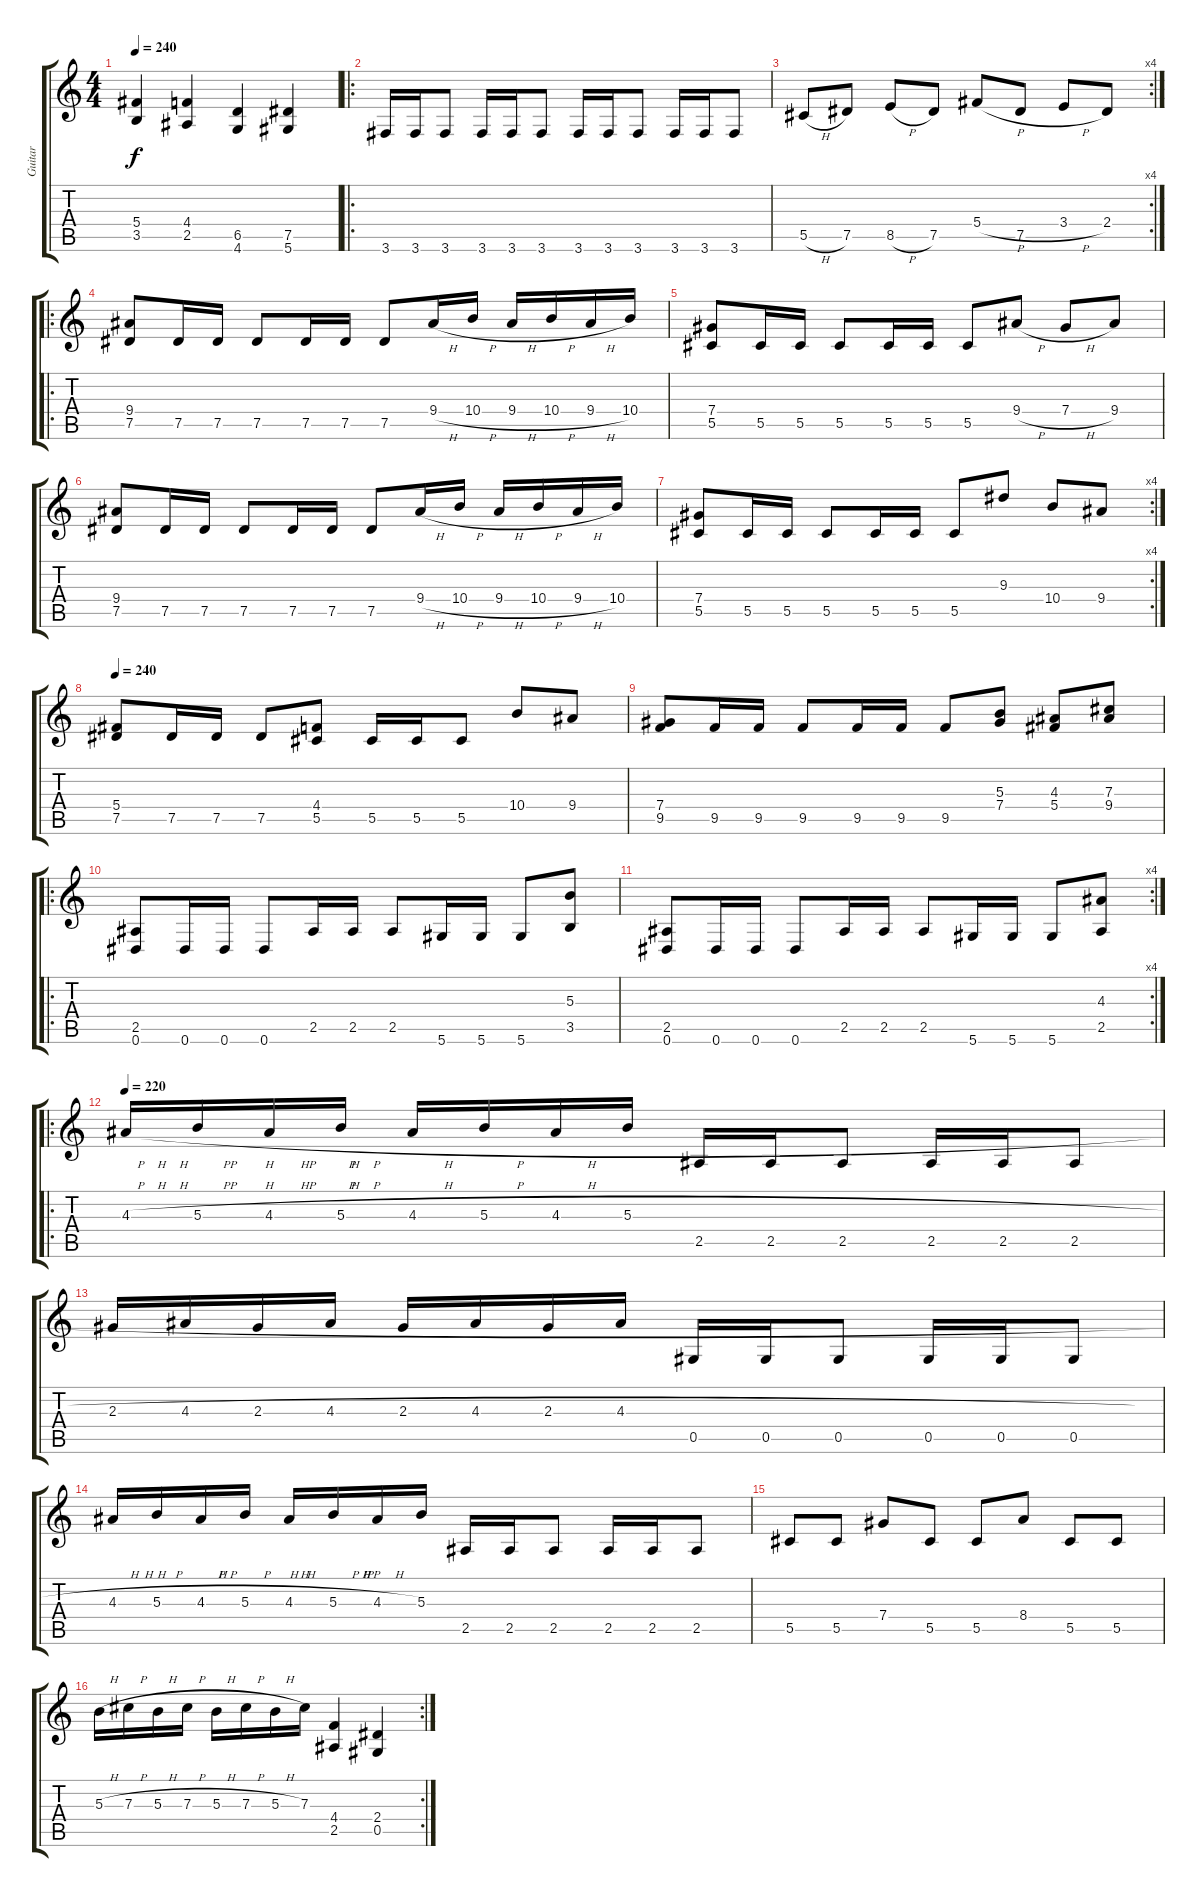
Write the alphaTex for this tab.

\track ("Guitar" "Guitar") {instrument distortionguitar}
\staff {score tabs}
\tuning (Eb4 Bb3 Gb3 Db3 Ab2 Eb2) {hide}
\ts (4 4)
\tempo 240
\clef g2
\ks c
(5.4 3.5).4{dy f} (4.4 2.5).4 (6.5 4.6).4 (7.5 5.6).4 |
\ro
3.6.16 3.6.16 3.6.8 3.6.16 3.6.16 3.6.8 3.6.16 3.6.16 3.6.8 3.6.16 3.6.16 3.6.8 |
\rc 4
5.5{h}.8 7.5.8 8.5{h}.8 7.5.8 5.4{h}.8 7.5.8 3.4{h}.8 2.4.8 |
\ro
(9.4 7.5).8 7.5.16 7.5.16 7.5.8 7.5.16 7.5.16 7.5.8 9.4{h}.16 10.4{h}.16 9.4{h}.16 10.4{h}.16 9.4{h}.16 10.4.16 |
(7.4 5.5).8 5.5.16 5.5.16 5.5.8 5.5.16 5.5.16 5.5.8 9.4{h}.8 7.4{h}.8 9.4.8 |
(9.4 7.5).8 7.5.16 7.5.16 7.5.8 7.5.16 7.5.16 7.5.8 9.4{h}.16 10.4{h}.16 9.4{h}.16 10.4{h}.16 9.4{h}.16 10.4.16 |
\rc 4
(7.4 5.5).8 5.5.16 5.5.16 5.5.8 5.5.16 5.5.16 5.5.8 9.3.8 10.4.8 9.4.8 |
\tempo 240
(5.4 7.5).8 7.5.16 7.5.16 7.5.8 (4.4 5.5).8 5.5.16 5.5.16 5.5.8 10.4.8 9.4.8 |
(7.4 9.5).8 9.5.16 9.5.16 9.5.8 9.5.16 9.5.16 9.5.8 (5.3 7.4).8 (4.3 5.4).8 (7.3 9.4).8 |
\ro
(2.5 0.6).8 0.6.16 0.6.16 0.6.8 2.5.16 2.5.16 2.5.8 5.6.16 5.6.16 5.6.8 (5.3 3.5).8 |
\rc 4
(2.5 0.6).8 0.6.16 0.6.16 0.6.8 2.5.16 2.5.16 2.5.8 5.6.16 5.6.16 5.6.8 (4.3 2.5).8 |
\ro
\tempo 220
4.3{h}.16 5.3{h}.16 4.3{h}.16 5.3{h}.16 4.3{h}.16 5.3{h}.16 4.3{h}.16 5.3{h}.16 2.5.16 2.5.16 2.5.8 2.5.16 2.5.16 2.5.8 |
2.3{h}.16 4.3{h}.16 2.3{h}.16 4.3{h}.16 2.3{h}.16 4.3{h}.16 2.3{h}.16 4.3{h}.16 0.5.16 0.5.16 0.5.8 0.5.16 0.5.16 0.5.8 |
4.3{h}.16 5.3{h}.16 4.3{h}.16 5.3{h}.16 4.3{h}.16 5.3{h}.16 4.3{h}.16 5.3.16 2.5.16 2.5.16 2.5.8 2.5.16 2.5.16 2.5.8 |
5.5.8 5.5.8 7.4.8 5.5.8 5.5.8 8.4.8 5.5.8 5.5.8 |
\rc 2
5.3{h}.16 7.3{h}.16 5.3{h}.16 7.3{h}.16 5.3{h}.16 7.3{h}.16 5.3{h}.16 7.3.16 (4.4 2.5).4 (2.4 0.5).4
